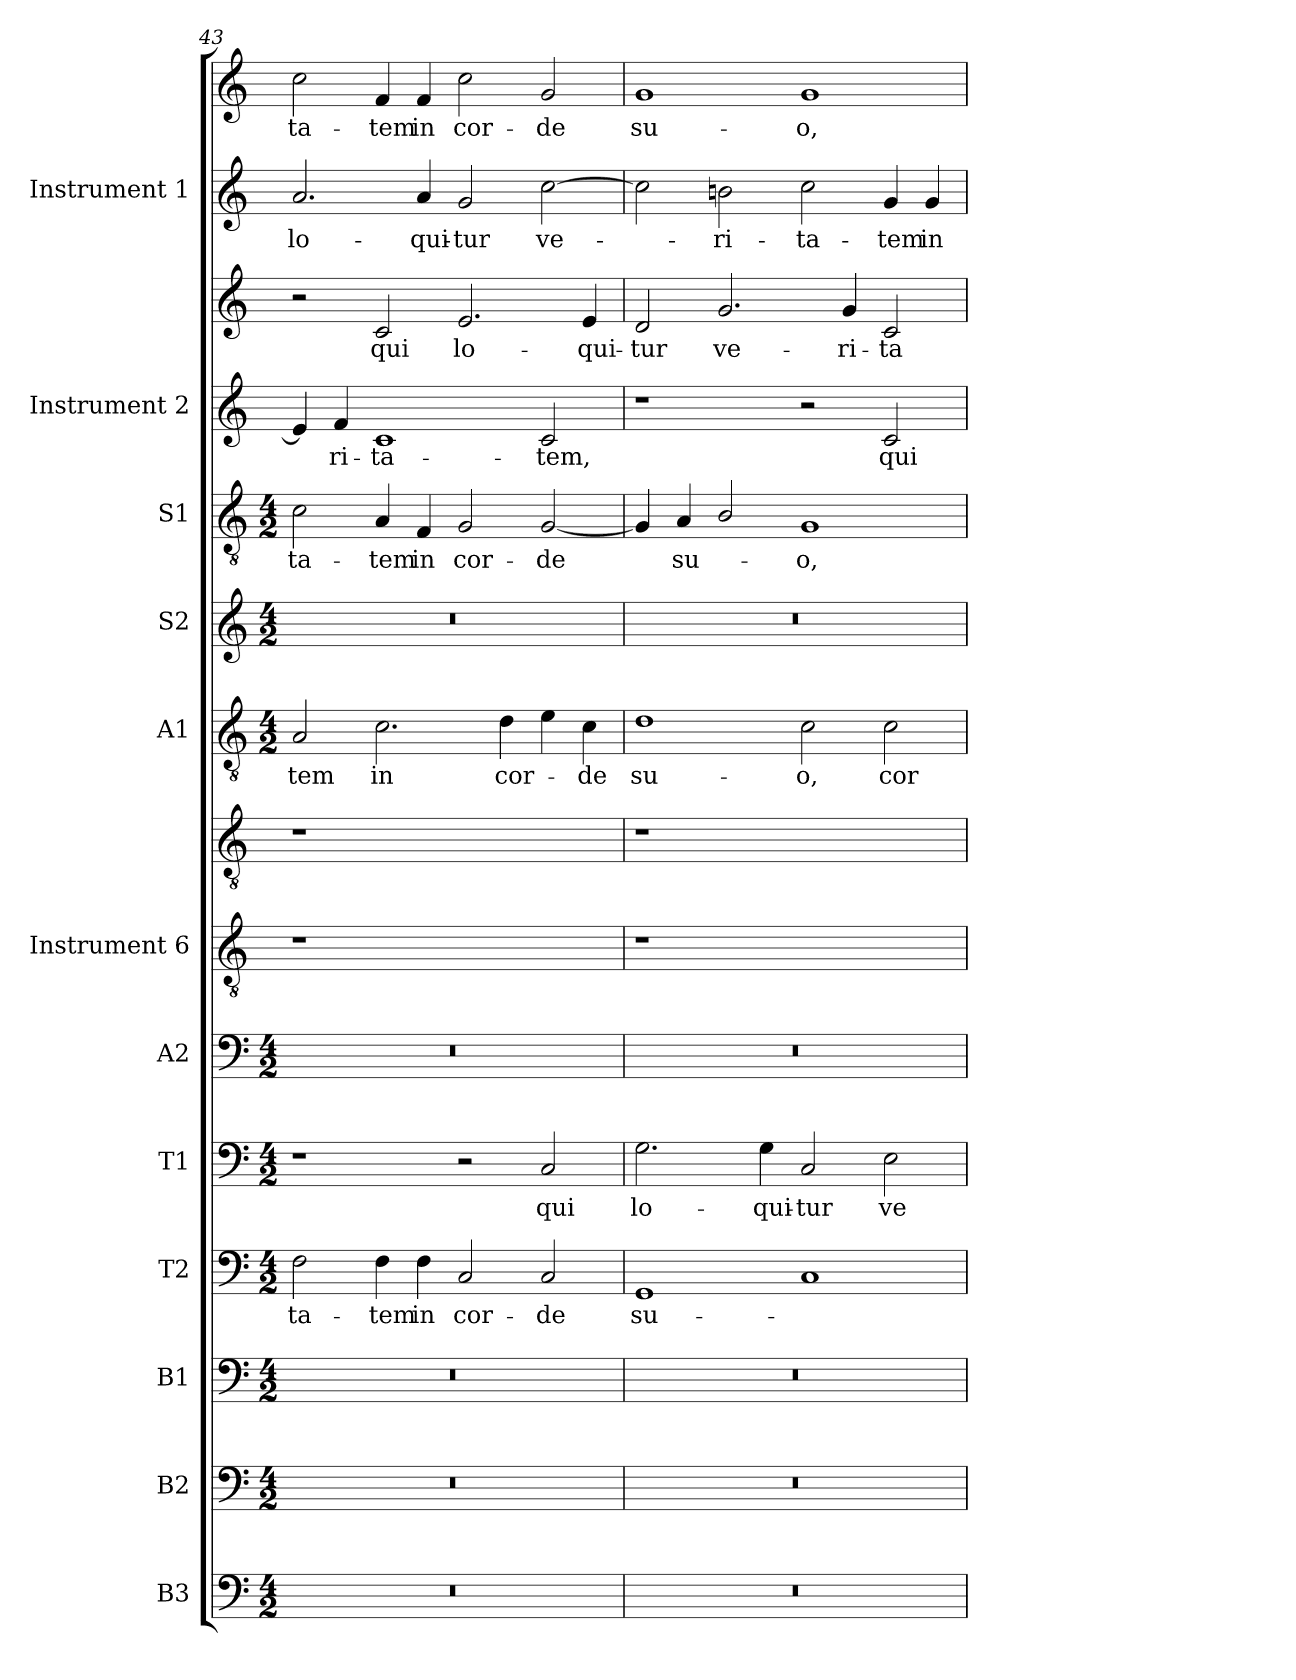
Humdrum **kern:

**kern	**kern	**kern	**kern	**text	**kern	**text	**kern	**kern	**kern	**kern	**text	**kern	**kern	**text	**kern	**text	**kern	**text	**kern	**text	**kern	**text
*part12	*part11	*part10	*part9	*part9	*part8	*part8	*part7	*part6	*part6	*part5	*part5	*part4	*part3	*part3	*part2	*part2	*part2	*part2	*part1	*part1	*part1	*part1
*staff15	*staff14	*staff13	*staff12	*staff12	*staff11	*staff11	*staff10	*staff9	*staff8	*staff7	*staff7	*staff6	*staff5	*staff5	*staff4	*staff4	*staff3	*staff3	*staff2	*staff2	*staff1	*staff1
*I"B3	*I"B2	*I"B1	*I"T2	*	*I"T1	*	*I"A2	*I"Instrument 6	*	*I"A1	*	*I"S2	*I"S1	*	*I"Instrument 2	*	*	*	*I"Instrument 1	*	*	*
*clefF4	*clefF4	*clefF4	*clefF4	*	*clefF4	*	*clefF4	*clefGv2	*clefGv2	*clefGv2	*	*clefG2	*clefGv2	*	*clefG2	*	*clefG2	*	*clefG2	*	*clefG2	*
*	*	*	*	*	*	*	*	*	*	*k[]	*	*	*	*	*	*	*	*	*	*	*	*
*	*	*	*	*	*	*	*	*	*	*C:	*	*	*	*	*	*	*	*	*	*	*	*
*M4/2	*M4/2	*M4/2	*M4/2	*	*M4/2	*	*M4/2	*	*	*M4/2	*	*M4/2	*M4/2	*	*	*	*	*	*	*	*	*
=43	=43	=43	=43	=43	=43	=43	=43	=43	=43	=43	=43	=43	=43	=43	=43	=43	=43	=43	=43	=43	=43	=43
!	!	!	!	!LO:LY:b:rj	!	!	!	!	!	!	!LO:LY:b:cj	!	!	!LO:LY:b:rj	!	!	!	!	!	!LO:LY:b:rj	!	!LO:LY:b:rj
0r	0r	0r	2F\	-ta-	1r	.	0r	1r	1r	2A/	-tem	0r	2c\	-ta-	4e/]	.	2r	.	2.a/	lo-	2cc\	-ta-
!	!	!	!	!	!	!	!	!	!	!	!	!	!	!	!	!LO:LY:b:rj	!	!	!	!	!	!
.	.	.	.	.	.	.	.	.	.	.	.	.	.	.	4f/	ri-	.	.	.	.	.	.
!	!	!	!	!LO:LY:b:cj	!	!	!	!	!	!	!LO:LY:b:cj	!	!	!LO:LY:b:cj	!	!LO:LY:b:rj	!	!LO:LY:b:cj	!	!	!	!LO:LY:b:cj
.	.	.	4F\	-tem	.	.	.	.	.	2.c\	in	.	4A/	-tem	1c	-ta-	2c/	qui	.	.	4f/	-tem
!	!	!	!	!LO:LY:b:cj	!	!	!	!	!	!	!	!	!	!LO:LY:b:cj	!	!	!	!	!	!LO:LY:b:cj	!	!LO:LY:b:cj
.	.	.	4F\	in	.	.	.	.	.	.	.	.	4F/	in	.	.	.	.	4a/	-qui-	4f/	in
!	!	!	!	!LO:LY:b:cj	!	!	!	!	!	!	!	!	!	!LO:LY:b:cj	!	!	!	!LO:LY:b:rj	!	!LO:LY:b:cj	!	!LO:LY:b:cj
.	.	.	2C/	cor-	2r	.	.	1ryy	1ryy	.	.	.	2G/	cor-	.	.	2.e/	lo-	2g/	-tur	2cc\	cor-
!	!	!	!	!	!	!	!	!	!	!	!LO:LY:b:cj	!	!	!	!	!	!	!	!	!	!	!
.	.	.	.	.	.	.	.	.	.	4d\	cor-	.	.	.	.	.	.	.	.	.	.	.
!	!	!	!	!LO:LY:b:cj	!	!LO:LY:b:cj	!	!	!	!	!	!	!	!LO:LY:b:cj	!	!LO:LY:b:cj	!	!	!	!LO:LY:b:rj	!	!LO:LY:b:cj
.	.	.	2C/	-de	2C/	qui	.	.	.	4e\	.	.	[<2G/	-de	2c/	-tem,	.	.	[>2cc\	ve-	2g/	-de
!	!	!	!	!	!	!	!	!	!	!	!LO:LY:b:cj	!	!	!	!	!	!	!LO:LY:b:cj	!	!	!	!
.	.	.	.	.	.	.	.	.	.	4c\	-de	.	.	.	.	.	4e/	-qui-	.	.	.	.
=44	=44	=44	=44	=44	=44	=44	=44	=44	=44	=44	=44	=44	=44	=44	=44	=44	=44	=44	=44	=44	=44	=44
!	!	!	!	!LO:LY:b:rj	!	!LO:LY:b:rj	!	!	!	!	!LO:LY:b:rj	!	!	!	!	!	!	!LO:LY:b:cj	!	!	!	!LO:LY:b:rj
0r	0r	0r	1GG	su-	2.G\	lo-	0r	1r	1r	1d	su-	0r	4G/]	.	1r	.	2d/	-tur	2cc\]	.	1g	su-
!	!	!	!	!	!	!	!	!	!	!	!	!	!	!LO:LY:b:rj	!	!	!	!	!	!	!	!
.	.	.	.	.	.	.	.	.	.	.	.	.	4A/	su-	.	.	.	.	.	.	.	.
!	!	!	!	!	!	!	!	!	!	!	!	!	!	!	!	!	!	!LO:LY:b:rj	!	!LO:LY:b:rj	!	!
.	.	.	.	.	.	.	.	.	.	.	.	.	2B/	.	.	.	2.g/	ve-	2bn\	ri-	.	.
!	!	!	!	!	!	!LO:LY:b:cj	!	!	!	!	!	!	!	!	!	!	!	!	!	!	!	!
.	.	.	.	.	4G\	-qui-	.	.	.	.	.	.	.	.	.	.	.	.	.	.	.	.
!	!	!	!	!	!	!LO:LY:b:cj	!	!	!	!	!LO:LY:b:rj	!	!	!LO:LY:b:rj	!	!	!	!	!	!LO:LY:b:rj	!	!LO:LY:b:rj
.	.	.	1C	.	2C/	-tur	.	1ryy	1ryy	2c\	-o,	.	1G	-o,	2r	.	.	.	2cc\	-ta-	1g	-o,
!	!	!	!	!	!	!	!	!	!	!	!	!	!	!	!	!	!	!LO:LY:b:rj	!	!	!	!
.	.	.	.	.	.	.	.	.	.	.	.	.	.	.	.	.	4g/	-ri-	.	.	.	.
!	!	!	!	!	!	!LO:LY:b:rj	!	!	!	!	!LO:LY:b:cj	!	!	!	!	!LO:LY:b:cj	!	!LO:LY:b:rj	!	!LO:LY:b:cj	!	!
.	.	.	.	.	2E\	ve-	.	.	.	2c\	cor-	.	.	.	2c/	-qui	2c/	-ta-	4g/	-tem	.	.
!	!	!	!	!	!	!	!	!	!	!	!	!	!	!	!	!	!	!	!	!LO:LY:b:cj	!	!
.	.	.	.	.	.	.	.	.	.	.	.	.	.	.	.	.	.	.	4g/	in	.	.
=	=	=	=	=	=	=	=	=	=	=	=	=	=	=	=	=	=	=	=	=	=	=
*-	*-	*-	*-	*-	*-	*-	*-	*-	*-	*-	*-	*-	*-	*-	*-	*-	*-	*-	*-	*-	*-	*-
